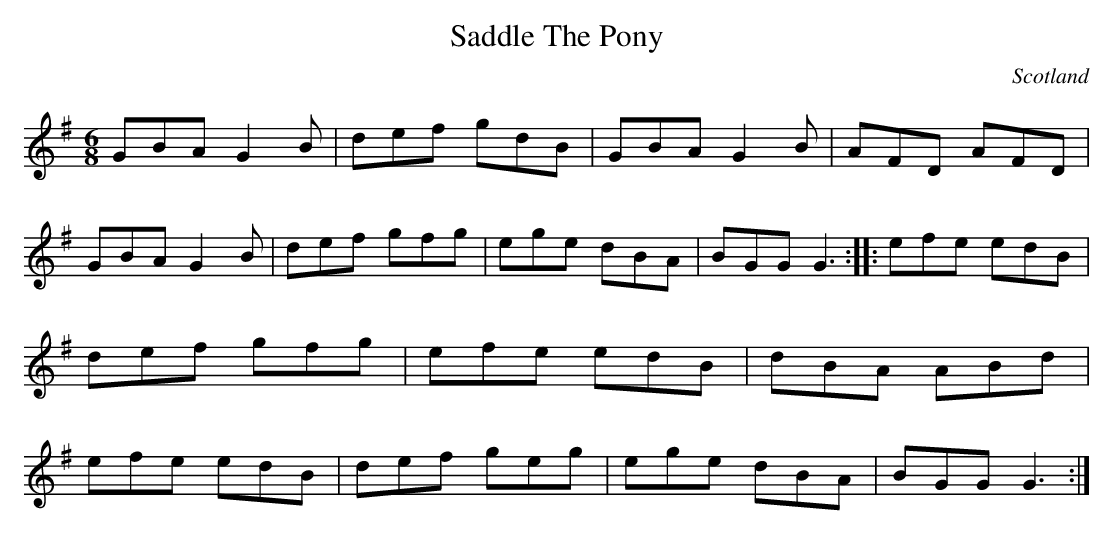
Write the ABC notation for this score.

X:1
T:Saddle The Pony
M:6/8
O:Scotland
O:Ireland
K:G
GBA G2B| def gdB| GBA G2B| AFD AFD|\
GBA G2B| def gfg| ege dBA| BGG G3::\
efe edB| def gfg| efe edB| dBA ABd|\
efe edB| def geg| ege dBA| BGG G3:|
